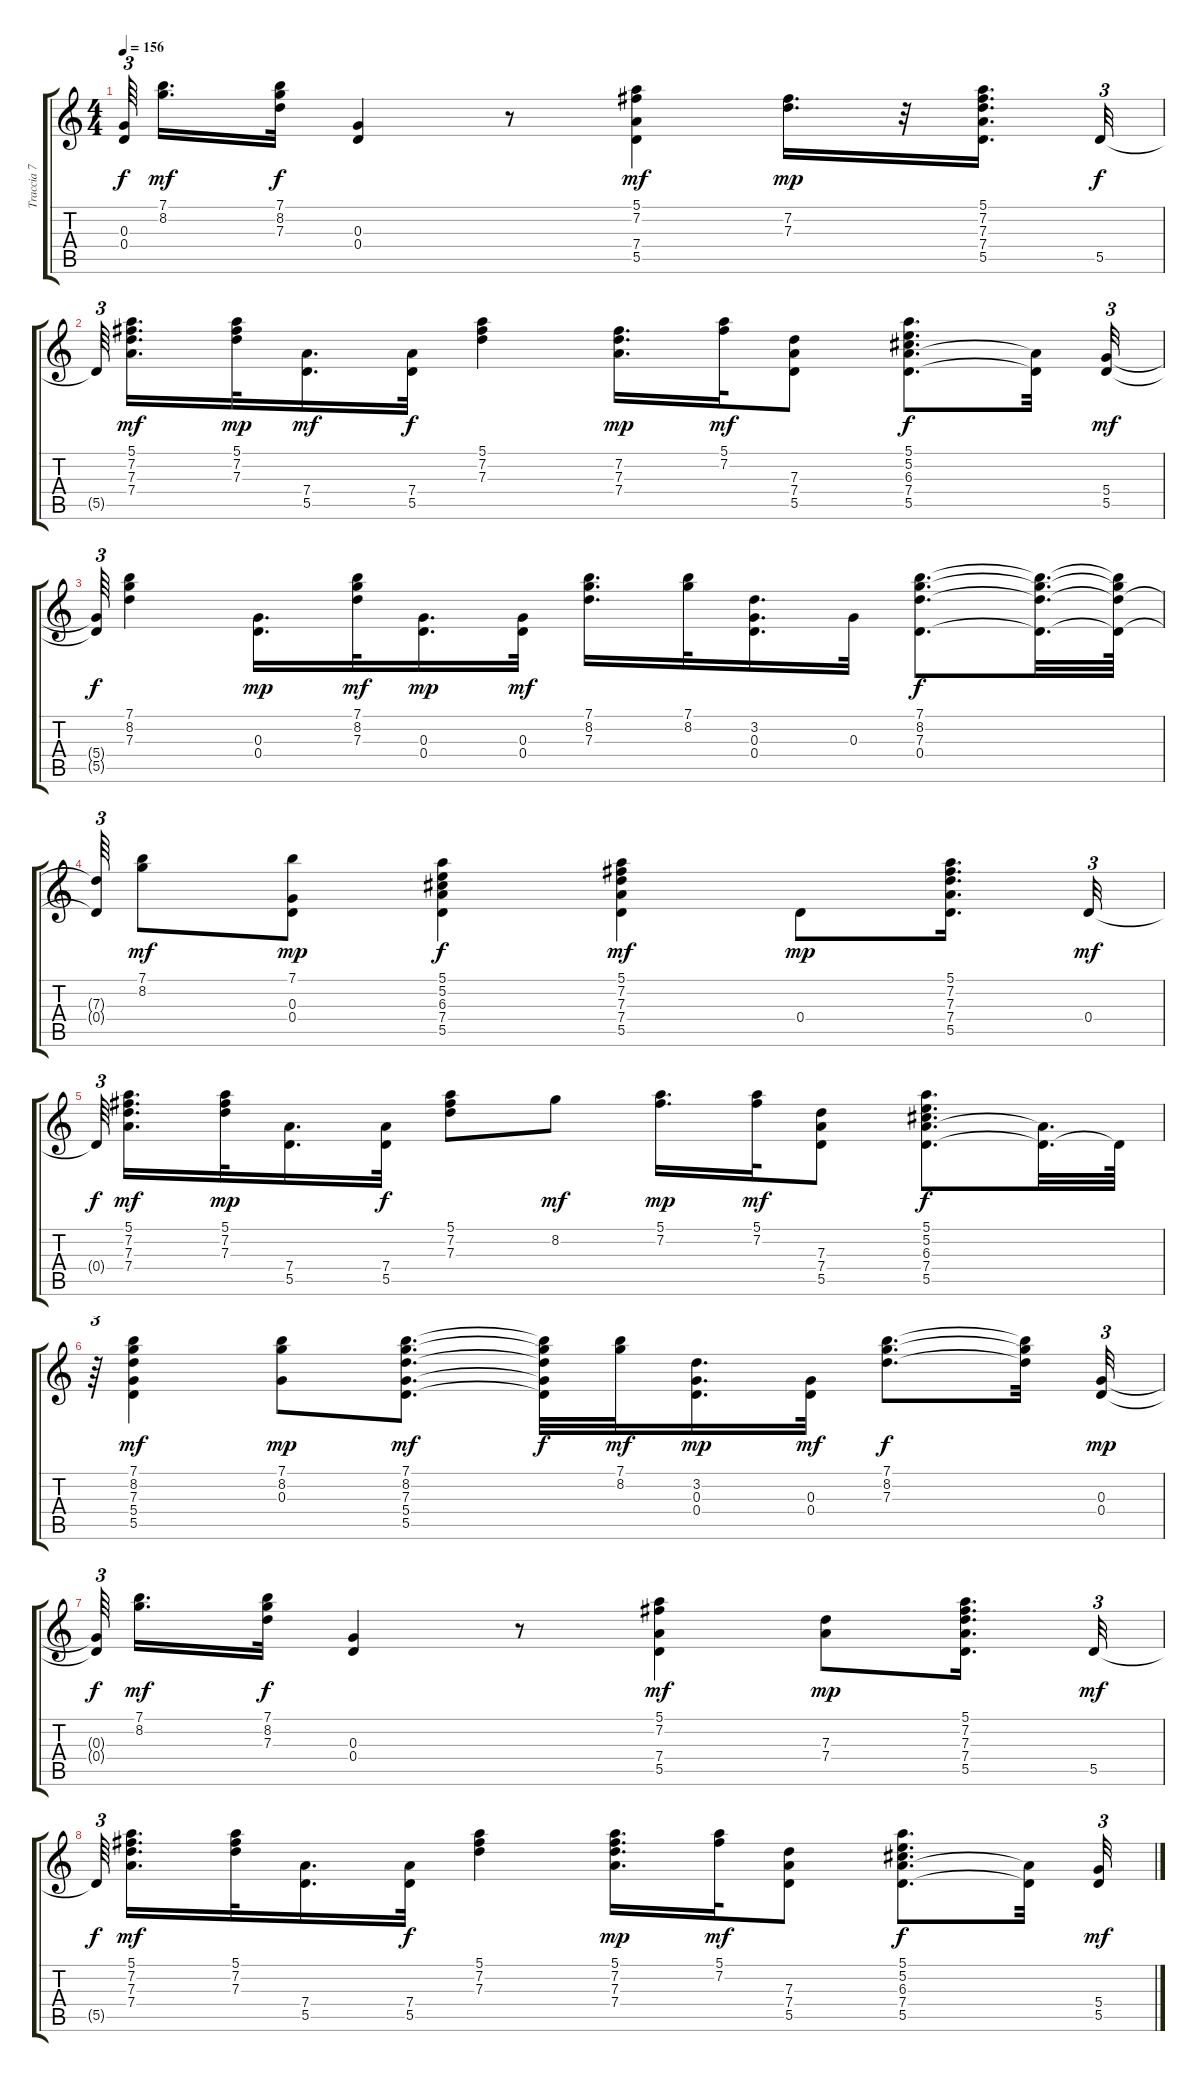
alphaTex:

\track ("Traccia 7" "Traccia 7") {instrument acousticguitarsteel}
\staff {score tabs}
\tuning (E4 B3 G3 D3 A2 E2) {hide}
\ts (4 4)
\tempo 156
\clef g2
\ks c
(0.3{t} 0.4{t}).64{tu (3 2) dy f beam splitsecondary} (7.1 8.2).16{d dy mf} (7.1 8.2 7.3).32{dy f} (0.3 0.4).4 r.8 (5.1 7.2 7.4 5.5).4{dy mf} (7.2 7.3).16{d dy mp} r.32 (5.1 7.2 7.3 7.4 5.5).16{d} 5.5.32{tu (3 2) dy f} |
5.5{t}.64{tu (3 2) beam splitsecondary} (5.1 7.2 7.3 7.4).16{d dy mf} (5.1 7.2 7.3).32{dy mp} (7.4 5.5).16{d dy mf} (7.4 5.5).32{dy f} (5.1 7.2 7.3).4 (7.2 7.3 7.4).16{d dy mp} (5.1 7.2).32{dy mf} (7.3 7.4 5.5).8 (5.1 5.2 6.3 7.4 5.5).8{d dy f} (7.4{t} 5.5{t}).32 (5.4 5.5).32{tu (3 2) dy mf} |
(5.4{t} 5.5{t}).64{tu (3 2) dy f} (7.1 8.2 7.3).4 (0.3 0.4).16{d dy mp} (7.1 8.2 7.3).32{dy mf} (0.3 0.4).16{d dy mp} (0.3 0.4).32{dy mf} (7.1 8.2 7.3).16{d} (7.1 8.2).32 (3.2 0.3 0.4).16{d} 0.3.32 (7.1 8.2 7.3 0.4).8{d dy f} (7.1{t} 8.2{t} 7.3{t} 0.4{t}).32{d} (7.1{t} 8.2{t} 7.3{t} 0.4{t}).64 |
(7.3{t} 0.4{t}).64{tu (3 2)} (7.1 8.2).8{dy mf} (7.1 0.3 0.4).8{dy mp} (5.1 5.2 6.3 7.4 5.5).4{dy f} (5.1 7.2 7.3 7.4 5.5).4{dy mf} 0.4.8{dy mp} (5.1 7.2 7.3 7.4 5.5).16{d} 0.4.32{tu (3 2) dy mf} |
0.4{t}.64{tu (3 2) dy f beam splitsecondary} (5.1 7.2 7.3 7.4).16{d dy mf} (5.1 7.2 7.3).32{dy mp} (7.4 5.5).16{d} (7.4 5.5).32{dy f} (5.1 7.2 7.3).8 8.2.8{dy mf} (5.1 7.2).16{d dy mp} (5.1 7.2).32{dy mf} (7.3 7.4 5.5).8 (5.1 5.2 6.3 7.4 5.5).8{d dy f} (7.4{t} 5.5{t}).32{d} 5.5{t}.64 |
r.64{tu (3 2)} (7.1 8.2 7.3 5.4 5.5).4{dy mf} (7.1 8.2 0.3).8{dy mp} (7.1 8.2 7.3 5.4 5.5).8{d dy mf} (7.1{t} 8.2{t} 7.3{t} 5.4{t} 5.5{t}).32{dy f} (7.1 8.2).32{dy mf} (3.2 0.3 0.4).16{d dy mp} (0.3 0.4).32{dy mf} (7.1 8.2 7.3).8{d dy f} (7.1{t} 8.2{t} 7.3{t}).32 (0.3 0.4).32{tu (3 2) dy mp} |
(0.3{t} 0.4{t}).64{tu (3 2) dy f beam splitsecondary} (7.1 8.2).16{d dy mf} (7.1 8.2 7.3).32{dy f} (0.3 0.4).4 r.8 (5.1 7.2 7.4 5.5).4{dy mf} (7.3 7.4).8{dy mp} (5.1 7.2 7.3 7.4 5.5).16{d} 5.5.32{tu (3 2) dy mf} |
5.5{t}.64{tu (3 2) dy f beam splitsecondary} (5.1 7.2 7.3 7.4).16{d dy mf} (5.1 7.2 7.3).32 (7.4 5.5).16{d} (7.4 5.5).32{dy f} (5.1 7.2 7.3).4 (5.1 7.2 7.3 7.4).16{d dy mp} (5.1 7.2).32{dy mf} (7.3 7.4 5.5).8 (5.1 5.2 6.3 7.4 5.5).8{d dy f} (7.4{t} 5.5{t}).32 (5.4 5.5).32{tu (3 2) dy mf}
